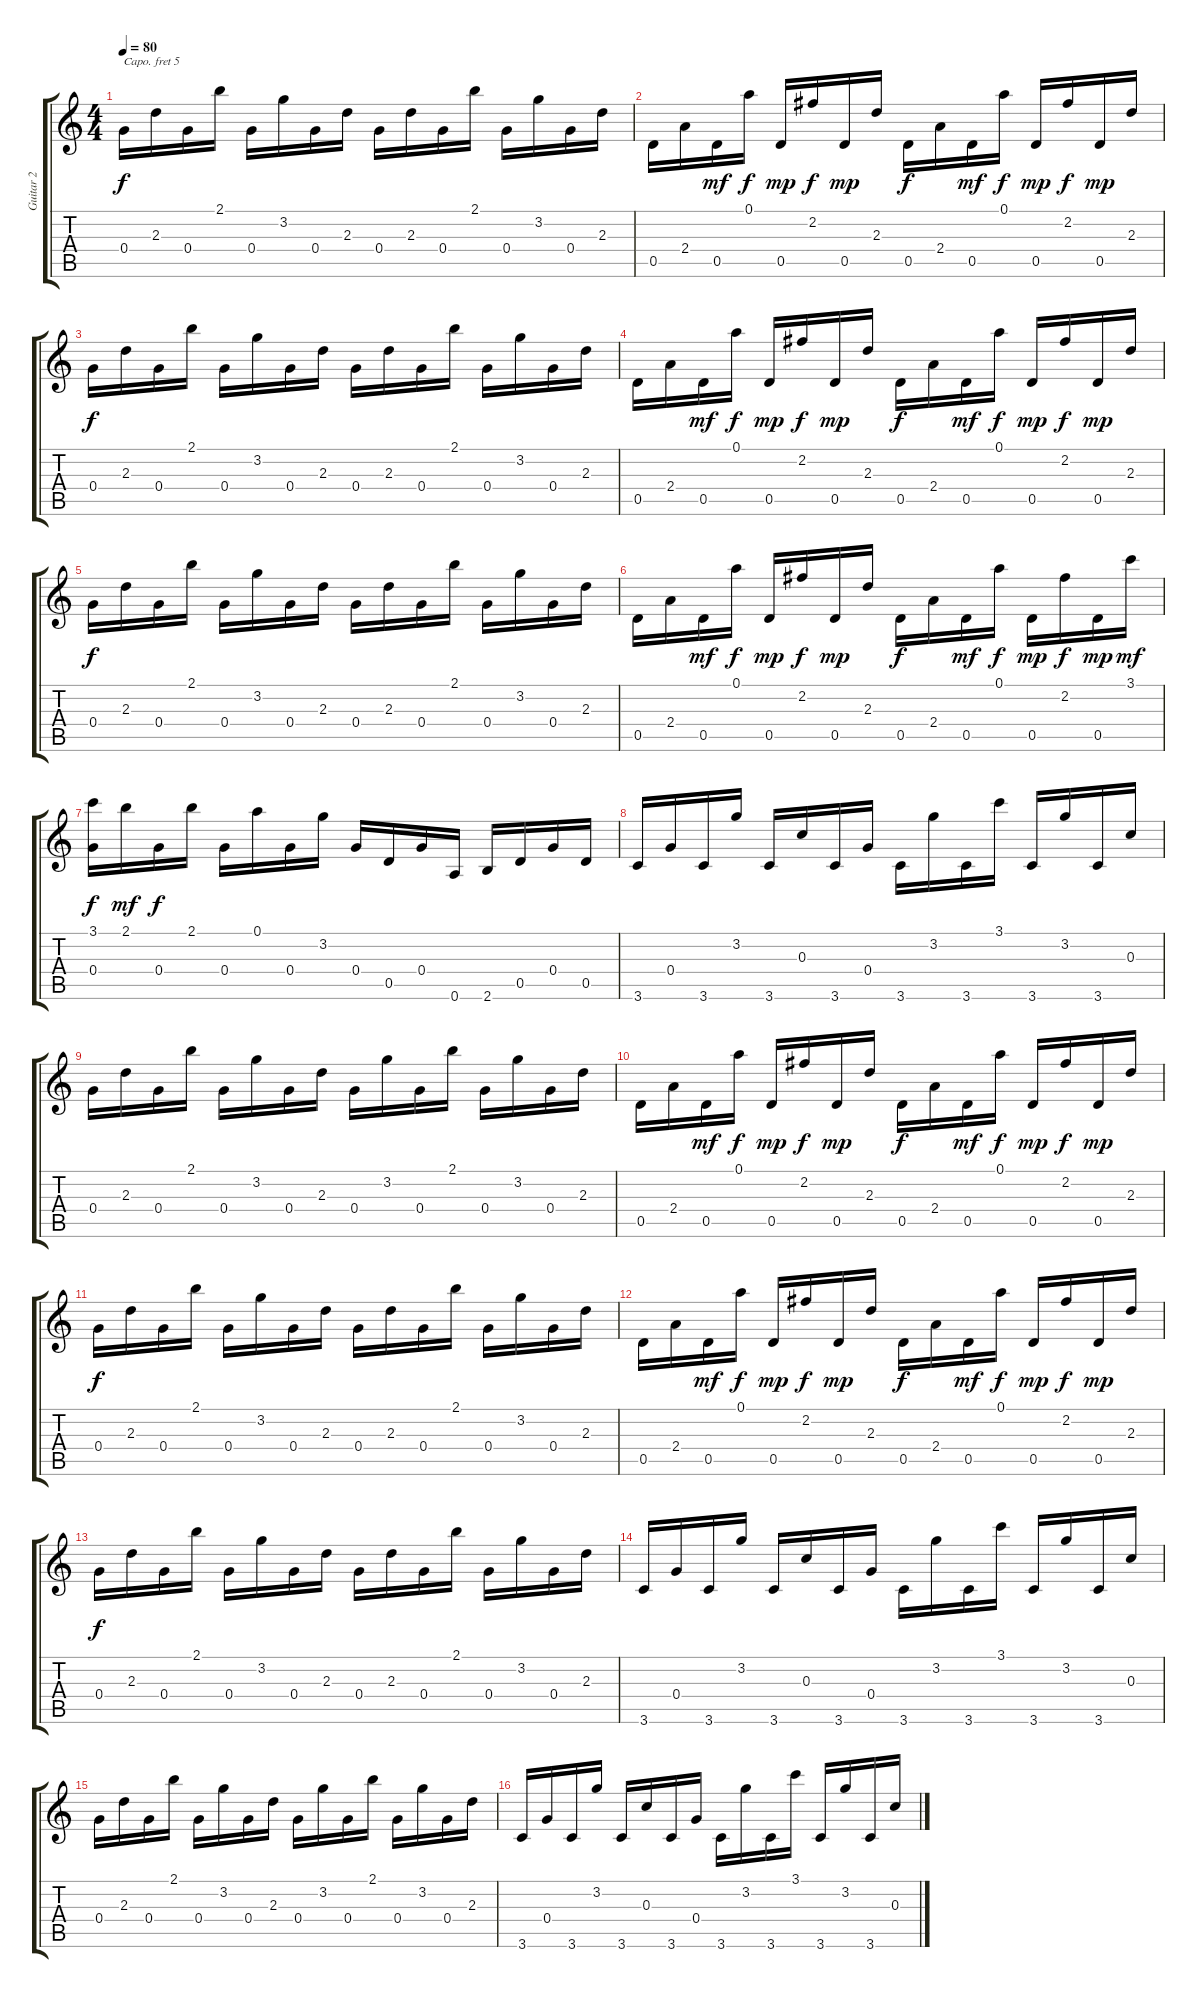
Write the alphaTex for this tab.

\track ("Guitar 2" "Guitar 2") {instrument acousticguitarsteel}
\staff {score tabs}
\capo 5
\tuning (E4 B3 G3 D3 A2 E2) {hide}
\ts (4 4)
\tempo 80
\clef g2
\ks c
0.4.16{dy f} 2.3.16 0.4.16 2.1.16 0.4.16 3.2.16 0.4.16 2.3.16 0.4.16 2.3.16 0.4.16 2.1.16 0.4.16 3.2.16 0.4.16 2.3.16 |
0.5.16 2.4.16 0.5.16{dy mf} 0.1.16{dy f} 0.5.16{dy mp} 2.2.16{dy f} 0.5.16{dy mp} 2.3.16 0.5.16{dy f} 2.4.16 0.5.16{dy mf} 0.1.16{dy f} 0.5.16{dy mp} 2.2.16{dy f} 0.5.16{dy mp} 2.3.16 |
0.4.16{dy f} 2.3.16 0.4.16 2.1.16 0.4.16 3.2.16 0.4.16 2.3.16 0.4.16 2.3.16 0.4.16 2.1.16 0.4.16 3.2.16 0.4.16 2.3.16 |
0.5.16 2.4.16 0.5.16{dy mf} 0.1.16{dy f} 0.5.16{dy mp} 2.2.16{dy f} 0.5.16{dy mp} 2.3.16 0.5.16{dy f} 2.4.16 0.5.16{dy mf} 0.1.16{dy f} 0.5.16{dy mp} 2.2.16{dy f} 0.5.16{dy mp} 2.3.16 |
0.4.16{dy f} 2.3.16 0.4.16 2.1.16 0.4.16 3.2.16 0.4.16 2.3.16 0.4.16 2.3.16 0.4.16 2.1.16 0.4.16 3.2.16 0.4.16 2.3.16 |
0.5.16 2.4.16 0.5.16{dy mf} 0.1.16{dy f} 0.5.16{dy mp} 2.2.16{dy f} 0.5.16{dy mp} 2.3.16 0.5.16{dy f} 2.4.16 0.5.16{dy mf} 0.1.16{dy f} 0.5.16{dy mp} 2.2.16{dy f} 0.5.16{dy mp} 3.1.16{dy mf} |
(3.1 0.4).16{dy f} 2.1.16{dy mf} 0.4.16{dy f} 2.1.16 0.4.16 0.1.16 0.4.16 3.2.16 0.4.16 0.5.16 0.4.16 0.6.16 2.6.16 0.5.16 0.4.16 0.5.16 |
3.6.16 0.4.16 3.6.16 3.2.16 3.6.16 0.3.16 3.6.16 0.4.16 3.6.16 3.2.16 3.6.16 3.1.16 3.6.16 3.2.16 3.6.16 0.3.16 |
0.4.16 2.3.16 0.4.16 2.1.16 0.4.16 3.2.16 0.4.16 2.3.16 0.4.16 3.2.16 0.4.16 2.1.16 0.4.16 3.2.16 0.4.16 2.3.16 |
0.5.16 2.4.16 0.5.16{dy mf} 0.1.16{dy f} 0.5.16{dy mp} 2.2.16{dy f} 0.5.16{dy mp} 2.3.16 0.5.16{dy f} 2.4.16 0.5.16{dy mf} 0.1.16{dy f} 0.5.16{dy mp} 2.2.16{dy f} 0.5.16{dy mp} 2.3.16 |
0.4.16{dy f} 2.3.16 0.4.16 2.1.16 0.4.16 3.2.16 0.4.16 2.3.16 0.4.16 2.3.16 0.4.16 2.1.16 0.4.16 3.2.16 0.4.16 2.3.16 |
0.5.16 2.4.16 0.5.16{dy mf} 0.1.16{dy f} 0.5.16{dy mp} 2.2.16{dy f} 0.5.16{dy mp} 2.3.16 0.5.16{dy f} 2.4.16 0.5.16{dy mf} 0.1.16{dy f} 0.5.16{dy mp} 2.2.16{dy f} 0.5.16{dy mp} 2.3.16 |
0.4.16{dy f} 2.3.16 0.4.16 2.1.16 0.4.16 3.2.16 0.4.16 2.3.16 0.4.16 2.3.16 0.4.16 2.1.16 0.4.16 3.2.16 0.4.16 2.3.16 |
3.6.16 0.4.16 3.6.16 3.2.16 3.6.16 0.3.16 3.6.16 0.4.16 3.6.16 3.2.16 3.6.16 3.1.16 3.6.16 3.2.16 3.6.16 0.3.16 |
0.4.16 2.3.16 0.4.16 2.1.16 0.4.16 3.2.16 0.4.16 2.3.16 0.4.16 3.2.16 0.4.16 2.1.16 0.4.16 3.2.16 0.4.16 2.3.16 |
3.6.16 0.4.16 3.6.16 3.2.16 3.6.16 0.3.16 3.6.16 0.4.16 3.6.16 3.2.16 3.6.16 3.1.16 3.6.16 3.2.16 3.6.16 0.3.16
